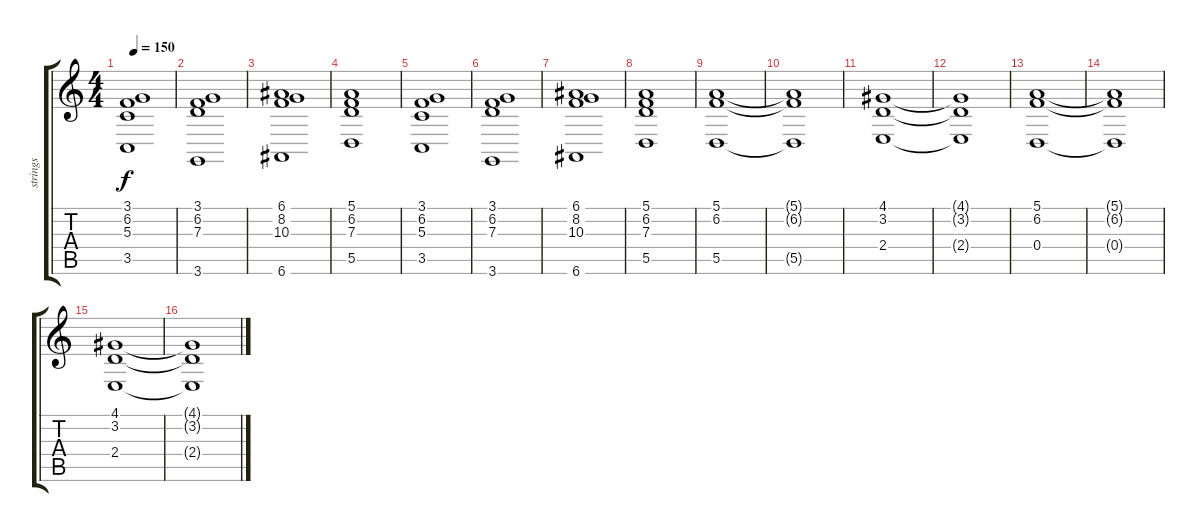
\track ("strings" "strings") {instrument tremolostrings}
\staff {score tabs}
\tuning (E4 B3 G3 D3 A2 E2) {hide}
\ts (4 4)
\tempo 150
\clef g2
\ks c
(3.1 6.2 5.3 3.5).1{dy f} |
(3.1 6.2 7.3 3.6).1 |
(6.1 8.2 10.3 6.6).1 |
(5.1 6.2 7.3 5.5).1 |
(3.1 6.2 5.3 3.5).1 |
(3.1 6.2 7.3 3.6).1 |
(6.1 8.2 10.3 6.6).1 |
(5.1 6.2 7.3 5.5).1 |
(5.1 6.2 5.5).1 |
(5.1{t} 6.2{t} 5.5{t}).1 |
(4.1 3.2 2.4).1 |
(4.1{t} 3.2{t} 2.4{t}).1 |
(5.1 6.2 0.4).1 |
(5.1{t} 6.2{t} 0.4{t}).1 |
(4.1 3.2 2.4).1 |
(4.1{t} 3.2{t} 2.4{t}).1
